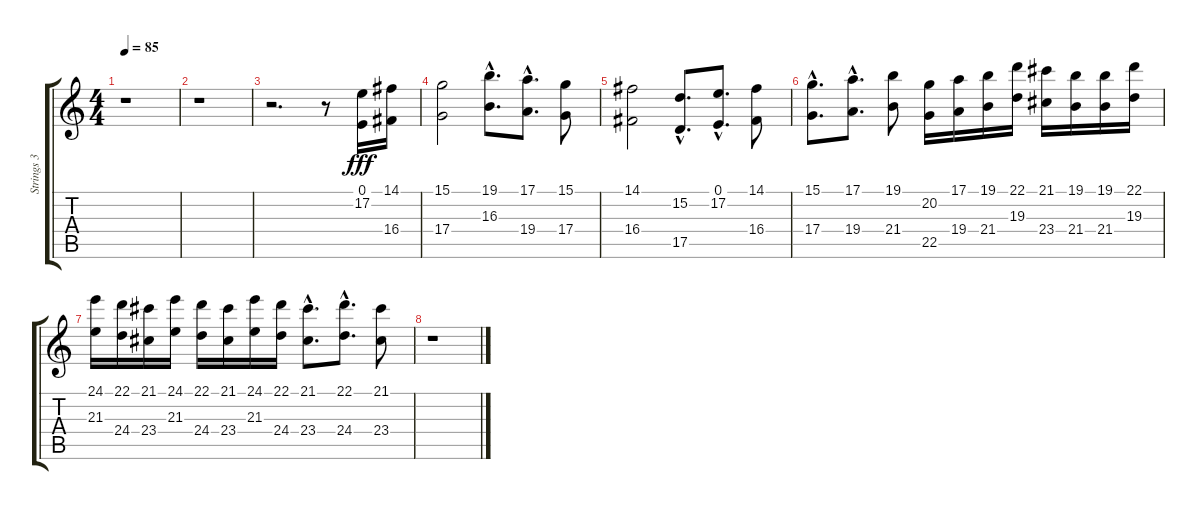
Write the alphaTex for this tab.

\track ("Strings 3" "Strings 3") {instrument stringensemble1}
\staff {score tabs}
\tuning (E4 B3 G3 D3 A2 E2) {hide}
\ts (4 4)
\tempo 85
\clef g2
\ks c
r.1{dy f} |
r.1 |
r.2{d} r.8 (0.1 17.2).16{dy fff} (14.1 16.4).16 |
(15.1 17.4).2 (19.1{hac} 16.3{hac}).8{d} (17.1{hac} 19.4{hac}).8{d} (15.1 17.4).8 |
(14.1 16.4).2 (15.2{hac} 17.5{hac}).8{d} (0.1{hac} 17.2{hac}).8{d} (14.1 16.4).8 |
(15.1{hac} 17.4{hac}).8{d} (17.1{hac} 19.4{hac}).8{d} (19.1 21.4).8 (20.2 22.5).16 (17.1 19.4).16 (19.1 21.4).16 (22.1 19.3).16 (21.1 23.4).16 (19.1 21.4).16 (19.1 21.4).16 (22.1 19.3).16 |
(24.1 21.3).16 (22.1 24.4).16 (21.1 23.4).16 (24.1 21.3).16 (22.1 24.4).16 (21.1 23.4).16 (24.1 21.3).16 (22.1 24.4).16 (21.1{hac} 23.4{hac}).8{d} (22.1{hac} 24.4{hac}).8{d} (21.1 23.4).8 |
r.1
